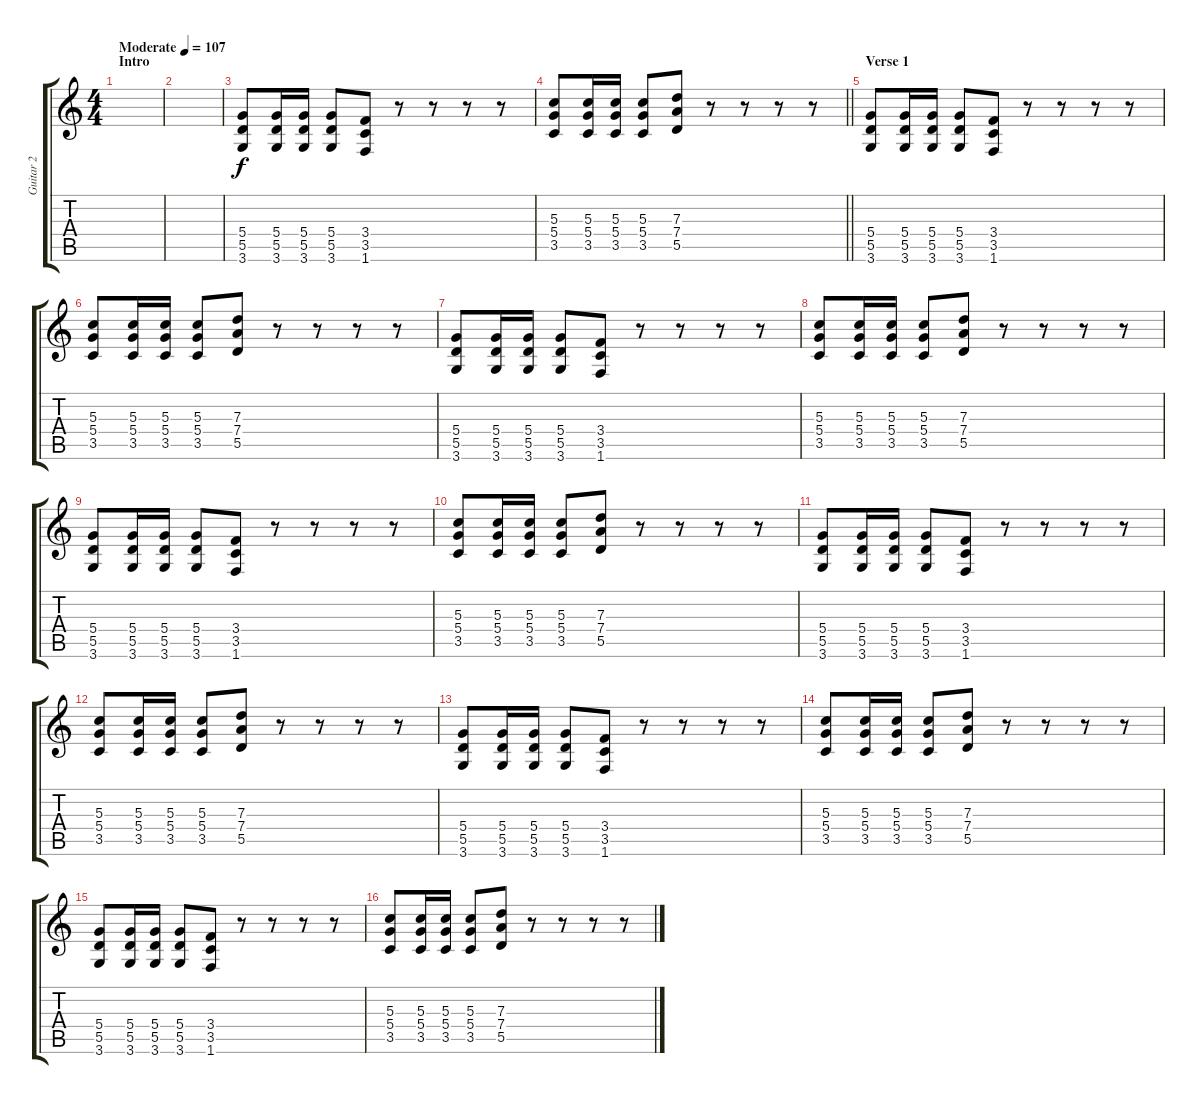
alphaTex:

\track ("Guitar 2" "Guitar 2") {instrument distortionguitar}
\staff {score tabs}
\tuning (E4 B3 G3 D3 A2 E2) {hide}
\ts (4 4)
\section ("" "Intro")
\tempo (107 "Moderate")
\clef g2
\ks c
|
|
(5.4 5.5 3.6).8 (5.4 5.5 3.6).16 (5.4 5.5 3.6).16 (5.4 5.5 3.6).8 (3.4 3.5 1.6).8 r.8 r.8 r.8 r.8 |
\barLineRight lightlight
(5.3 5.4 3.5).8 (5.3 5.4 3.5).16 (5.3 5.4 3.5).16 (5.3 5.4 3.5).8 (7.3 7.4 5.5).8 r.8 r.8 r.8 r.8 |
\section ("" "Verse 1")
(5.4 5.5 3.6).8 (5.4 5.5 3.6).16 (5.4 5.5 3.6).16 (5.4 5.5 3.6).8 (3.4 3.5 1.6).8 r.8 r.8 r.8 r.8 |
(5.3 5.4 3.5).8 (5.3 5.4 3.5).16 (5.3 5.4 3.5).16 (5.3 5.4 3.5).8 (7.3 7.4 5.5).8 r.8 r.8 r.8 r.8 |
(5.4 5.5 3.6).8 (5.4 5.5 3.6).16 (5.4 5.5 3.6).16 (5.4 5.5 3.6).8 (3.4 3.5 1.6).8 r.8 r.8 r.8 r.8 |
(5.3 5.4 3.5).8 (5.3 5.4 3.5).16 (5.3 5.4 3.5).16 (5.3 5.4 3.5).8 (7.3 7.4 5.5).8 r.8 r.8 r.8 r.8 |
(5.4 5.5 3.6).8 (5.4 5.5 3.6).16 (5.4 5.5 3.6).16 (5.4 5.5 3.6).8 (3.4 3.5 1.6).8 r.8 r.8 r.8 r.8 |
(5.3 5.4 3.5).8 (5.3 5.4 3.5).16 (5.3 5.4 3.5).16 (5.3 5.4 3.5).8 (7.3 7.4 5.5).8 r.8 r.8 r.8 r.8 |
(5.4 5.5 3.6).8 (5.4 5.5 3.6).16 (5.4 5.5 3.6).16 (5.4 5.5 3.6).8 (3.4 3.5 1.6).8 r.8 r.8 r.8 r.8 |
(5.3 5.4 3.5).8 (5.3 5.4 3.5).16 (5.3 5.4 3.5).16 (5.3 5.4 3.5).8 (7.3 7.4 5.5).8 r.8 r.8 r.8 r.8 |
(5.4 5.5 3.6).8 (5.4 5.5 3.6).16 (5.4 5.5 3.6).16 (5.4 5.5 3.6).8 (3.4 3.5 1.6).8 r.8 r.8 r.8 r.8 |
(5.3 5.4 3.5).8 (5.3 5.4 3.5).16 (5.3 5.4 3.5).16 (5.3 5.4 3.5).8 (7.3 7.4 5.5).8 r.8 r.8 r.8 r.8 |
(5.4 5.5 3.6).8 (5.4 5.5 3.6).16 (5.4 5.5 3.6).16 (5.4 5.5 3.6).8 (3.4 3.5 1.6).8 r.8 r.8 r.8 r.8 |
(5.3 5.4 3.5).8 (5.3 5.4 3.5).16 (5.3 5.4 3.5).16 (5.3 5.4 3.5).8 (7.3 7.4 5.5).8 r.8 r.8 r.8 r.8
